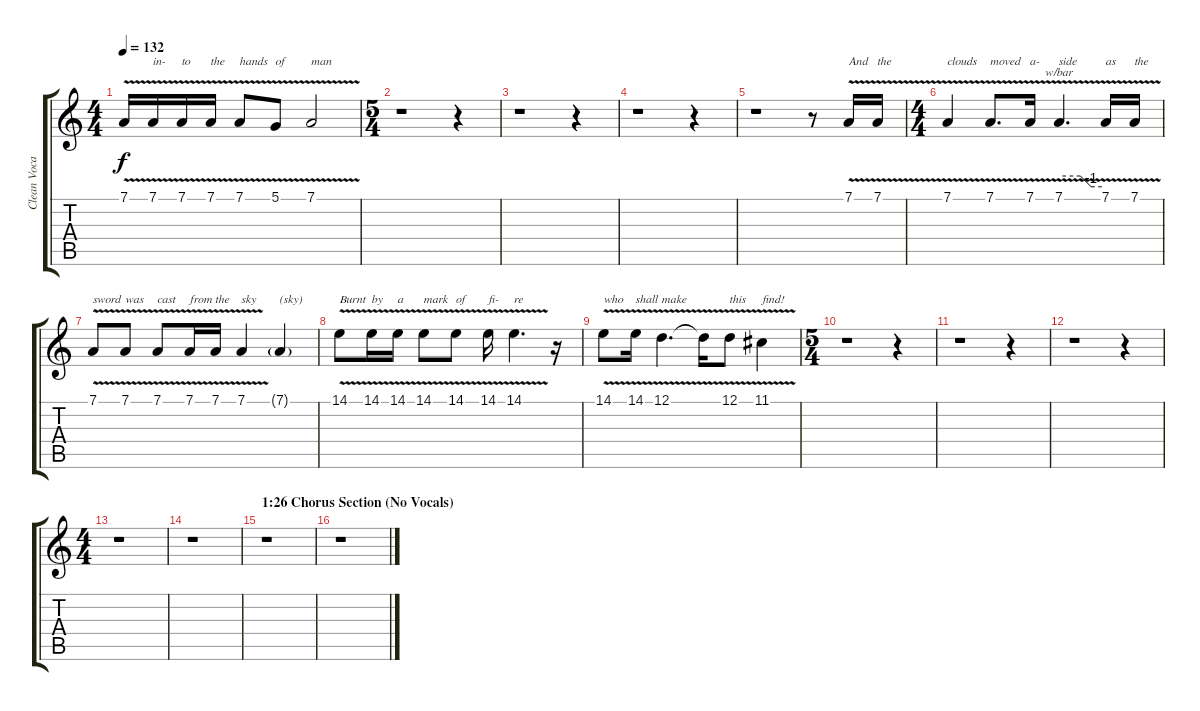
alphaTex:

\track ("Clean Vocals" "Clean Voca") {instrument tenorsax}
\staff {score tabs}
\tuning (D4 A3 F3 C3 G2 D2) {hide}
\ts (4 4)
\tempo 132
\clef g2
\ks c
7.1{v t}.16{dy f} 7.1{v}.16{txt "in-"} 7.1{v}.16{txt "to"} 7.1{v}.16{txt "the"} 7.1{v}.8{txt "hands"} 5.1{v}.8{txt "of"} 7.1{v}.2{txt "man"} |
\ts (5 4)
r.1 r.4 |
r.1 r.4 |
r.1 r.4 |
r.1 r.8 7.1{v}.16{txt "And"} 7.1{v}.16{txt "the"} |
\ts (4 4)
7.1{v}.4{txt "clouds"} 7.1{v}.8{d txt "moved"} 7.1{v}.16{txt "a-"} 7.1{v}.4{d tbe (custom default 0 0 30 0 45 -4 60 -4) txt "side"} 7.1{v}.16{txt "as"} 7.1{v}.16{txt "the"} |
7.1{v}.8{txt "sword"} 7.1{v}.8{txt "was"} 7.1{v}.8{txt "cast"} 7.1{v}.16{txt "from"} 7.1{v}.16{txt "the"} 7.1{v}.4{txt "sky"} 7.1{g}.4{txt "(sky)"} |
14.1{v}.8{txt "Burnt"} 14.1{v}.16{txt "by"} 14.1{v}.16{txt "a"} 14.1{v}.8{txt "mark"} 14.1{v}.8{txt "of"} 14.1{v}.16{txt "fi-"} 14.1{v}.4{d txt "re"} r.16 |
14.1{v}.8{txt "who"} 14.1{v}.16{txt "shall"} 12.1{v}.4{d txt "make"} 12.1{v t}.16 12.1{v}.8{txt "this"} 11.1{v}.4{txt "find!"} |
\ts (5 4)
r.1 r.4 |
r.1 r.4 |
r.1 r.4 |
\ts (4 4)
r.1 |
r.1 |
\section ("" "1:26 Chorus Section (No Vocals)")
r.1 |
r.1
